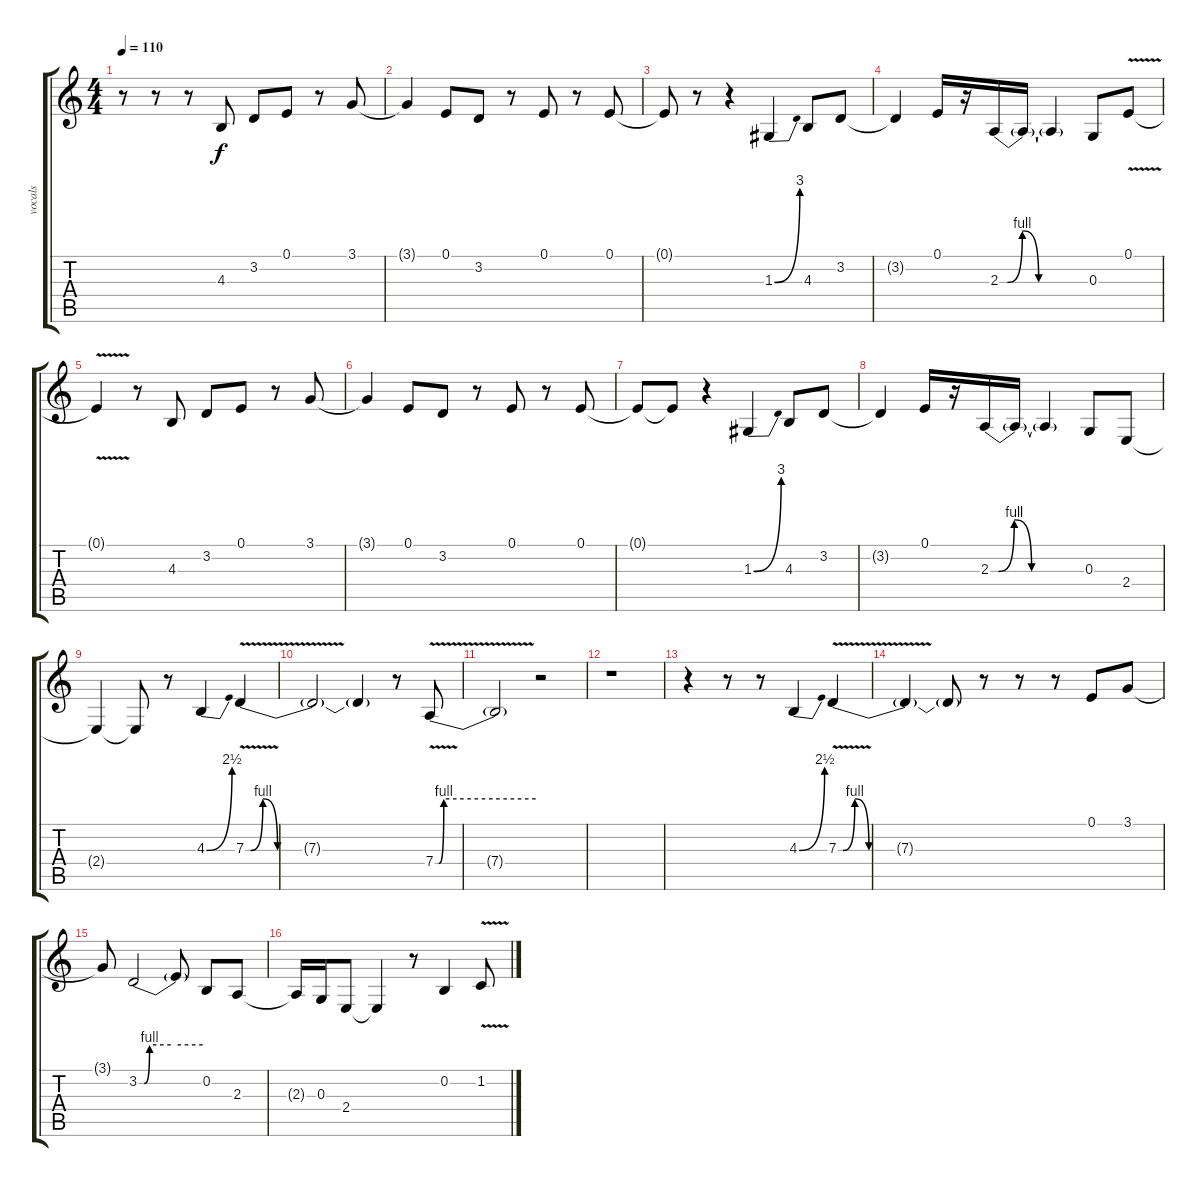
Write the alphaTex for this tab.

\track ("vocals" "vocals") {instrument electricpiano1}
\staff {score tabs}
\tuning (E4 B3 G3 D3 A2 E2) {hide}
\ts (4 4)
\tempo 110
\clef g2
\ks c
r.8{dy f} r.8 r.8 4.3.8 3.2.8 0.1.8 r.8 3.1.8 |
3.1{t}.4 0.1.8 3.2.8 r.8 0.1.8 r.8 0.1.8 |
0.1{t}.8 r.8 r.4 1.3{be (bend 0 0 60 12)}.4 4.3.8 3.2.8 |
3.2{t}.4 0.1.16 r.16 2.3{be (custom 0 0 5 0 15 4 26 0 35 0 46 0 60 0)}.16 2.3{t}.16 2.3{t}.4 0.3.8 0.1{v}.8 |
0.1{t}.4 r.8 4.3.8 3.2.8 0.1.8 r.8 3.1.8 |
3.1{t}.4 0.1.8 3.2.8 r.8 0.1.8 r.8 0.1.8 |
0.1{t}.8 0.1{t}.8 r.4 1.3{be (bend 0 0 60 12)}.4 4.3.8 3.2.8 |
3.2{t}.4 0.1.16 r.16 2.3{be (custom 0 0 5 0 15 4 26 0 35 0 46 0 60 0)}.16 2.3{t}.16 2.3{t}.4 0.3.8 2.4.8 |
2.4{t}.4 2.4{t}.8 r.8 4.3{be (bend 0 0 60 10)}.4 7.3{be (custom 0 0 2 0 7 4 13 0 15 0 20 0 25 0 30 0 60 0) v}.4 |
7.3{t}.2 7.3{t}.4 r.8 7.4{be (custom 0 0 2 0 5 4 60 4) v}.8 |
7.4{t}.2 r.2 |
r.1 |
r.4 r.8 r.8 4.3{be (bend 0 0 60 10)}.4 7.3{be (custom 0 0 2 0 7 4 13 0 15 0 20 0 25 0 30 0 60 0) v}.4 |
7.3{t}.4 7.3{t}.8 r.8 r.8 r.8 0.1.8 3.1.8 |
3.1{t}.8 3.2{be (custom 0 0 5 0 10 4 30 4 60 4)}.2 3.2{t}.8 0.2.8 2.3.8 |
2.3{t}.16 0.3.16 2.4.8 2.4{t}.4 r.8 0.2.4 1.2{v}.8
